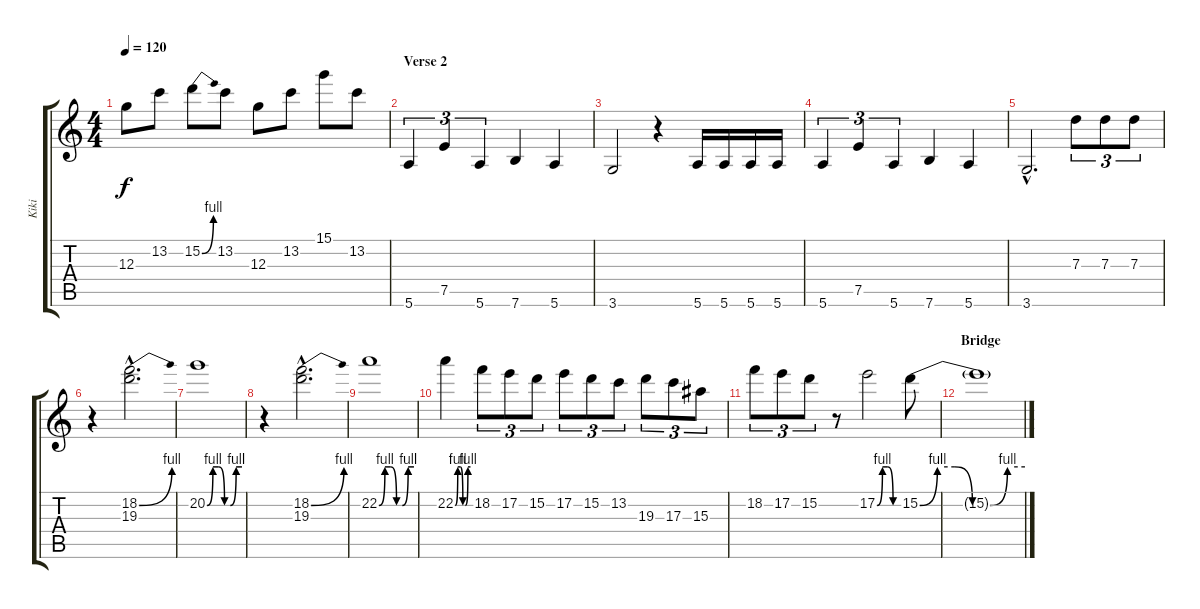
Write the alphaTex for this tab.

\track ("Kiki" "Kiki") {instrument acousticguitarsteel}
\staff {score tabs}
\tuning (E4 B3 G3 D3 A2 E2) {hide}
\ts (4 4)
\tempo 120
\clef g2
\ks c
12.3.8{dy f} 13.2.8 15.2{be (bend 0 0 60 4)}.8 13.2.8 12.3.8 13.2.8 15.1.8 13.2.8 |
\section ("" "Verse 2")
5.6.4{tu (3 2)} 7.5.4{tu (3 2)} 5.6.4{tu (3 2)} 7.6.4 5.6.4 |
3.6.2 r.4 5.6.16 5.6.16 5.6.16 5.6.16 |
5.6.4{tu (3 2)} 7.5.4{tu (3 2)} 5.6.4{tu (3 2)} 7.6.4 5.6.4 |
3.6{hac}.2{d} 7.3.8{tu (3 2)} 7.3.8{tu (3 2)} 7.3.8{tu (3 2)} |
r.4 (18.2{be (bend 0 0 60 4) hac} 19.3{hac}).2{d} |
20.2{be (custom 0 0 10 4 20 4 30 0 40 0 50 4 60 4)}.1 |
r.4 (18.2{be (bend 0 0 60 4) hac} 19.3{hac}).2{d} |
22.2{be (custom 0 0 10 4 20 4 30 0 40 0 50 4 60 4)}.1 |
22.2{be (custom 0 0 10 4 20 4 30 0 40 0 50 4 60 4)}.4 18.2.8{tu (3 2)} 17.2.8{tu (3 2)} 15.2.8{tu (3 2)} 17.2.8{tu (3 2)} 15.2.8{tu (3 2)} 13.2.8{tu (3 2)} 19.3.8{tu (3 2)} 17.3.8{tu (3 2)} 15.3.8{tu (3 2)} |
18.2.8{tu (3 2)} 17.2.8{tu (3 2)} 15.2.8{tu (3 2)} r.8 17.2{be (custom 0 0 15 4 30 4 45 0 60 0)}.2 15.2{be (custom 0 0 10 4 20 4 30 0 40 0 50 4 60 4)}.8 |
\section ("" "Bridge")
15.2{t}.1
